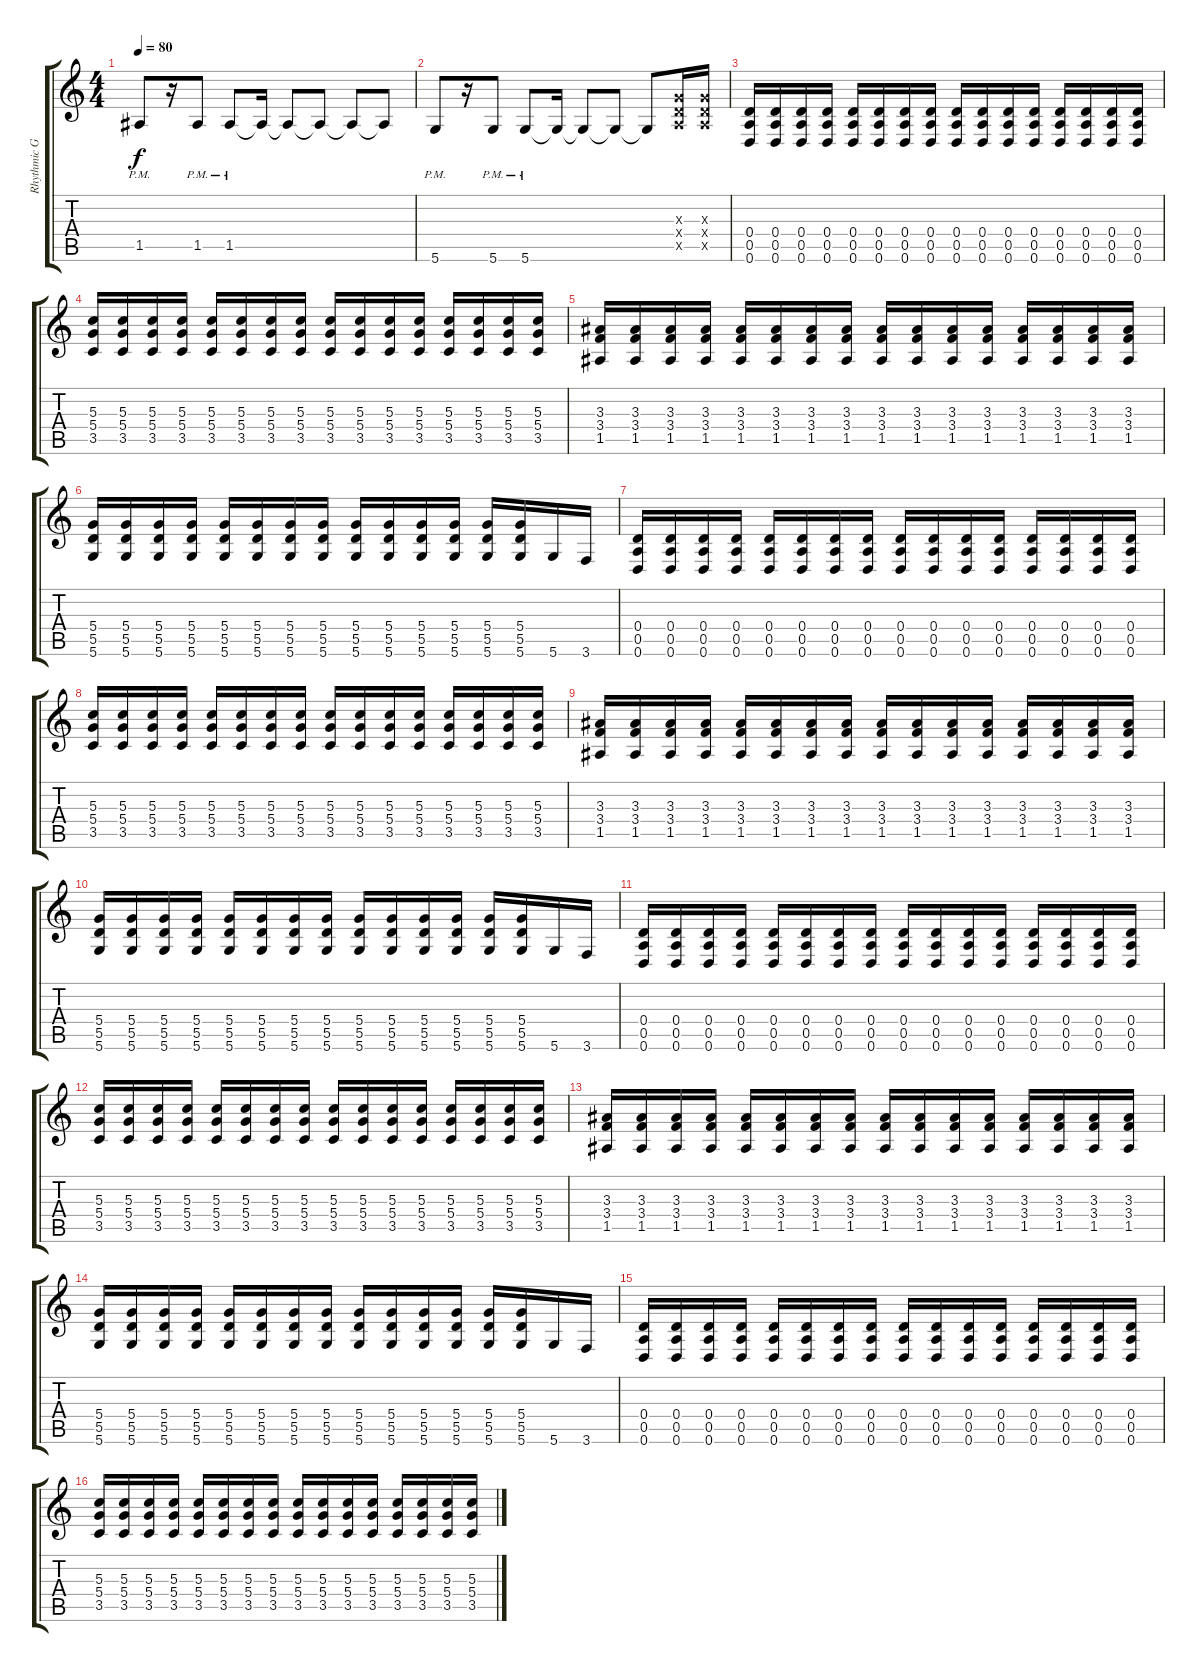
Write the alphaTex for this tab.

\track ("Rhythmic Guitar" "Rhythmic G") {instrument distortionguitar}
\staff {score tabs}
\tuning (E4 B3 G3 D3 A2 D2) {hide}
\ts (4 4)
\tempo 80
\clef g2
\ks c
1.5{pm}.8{dy f} r.16 1.5{pm}.8 1.5{pm}.8 1.5{t}.16 1.5{t}.8 1.5{t}.8 1.5{t}.8 1.5{t}.8 |
5.6{pm}.8 r.16 5.6{pm}.8 5.6{pm}.8 5.6{t}.16 5.6{t}.8 5.6{t}.8 5.6{t}.8 (0.3{x} 0.4{x} 0.5{x}).16 (0.3{x} 0.4{x} 0.5{x}).16 |
(0.4 0.5 0.6).16 (0.4 0.5 0.6).16 (0.4 0.5 0.6).16 (0.4 0.5 0.6).16 (0.4 0.5 0.6).16 (0.4 0.5 0.6).16 (0.4 0.5 0.6).16 (0.4 0.5 0.6).16 (0.4 0.5 0.6).16 (0.4 0.5 0.6).16 (0.4 0.5 0.6).16 (0.4 0.5 0.6).16 (0.4 0.5 0.6).16 (0.4 0.5 0.6).16 (0.4 0.5 0.6).16 (0.4 0.5 0.6).16 |
(5.3 5.4 3.5).16 (5.3 5.4 3.5).16 (5.3 5.4 3.5).16 (5.3 5.4 3.5).16 (5.3 5.4 3.5).16 (5.3 5.4 3.5).16 (5.3 5.4 3.5).16 (5.3 5.4 3.5).16 (5.3 5.4 3.5).16 (5.3 5.4 3.5).16 (5.3 5.4 3.5).16 (5.3 5.4 3.5).16 (5.3 5.4 3.5).16 (5.3 5.4 3.5).16 (5.3 5.4 3.5).16 (5.3 5.4 3.5).16 |
(3.3 3.4 1.5).16 (3.3 3.4 1.5).16 (3.3 3.4 1.5).16 (3.3 3.4 1.5).16 (3.3 3.4 1.5).16 (3.3 3.4 1.5).16 (3.3 3.4 1.5).16 (3.3 3.4 1.5).16 (3.3 3.4 1.5).16 (3.3 3.4 1.5).16 (3.3 3.4 1.5).16 (3.3 3.4 1.5).16 (3.3 3.4 1.5).16 (3.3 3.4 1.5).16 (3.3 3.4 1.5).16 (3.3 3.4 1.5).16 |
(5.4 5.5 5.6).16 (5.4 5.5 5.6).16 (5.4 5.5 5.6).16 (5.4 5.5 5.6).16 (5.4 5.5 5.6).16 (5.4 5.5 5.6).16 (5.4 5.5 5.6).16 (5.4 5.5 5.6).16 (5.4 5.5 5.6).16 (5.4 5.5 5.6).16 (5.4 5.5 5.6).16 (5.4 5.5 5.6).16 (5.4 5.5 5.6).16 (5.4 5.5 5.6).16 5.6.16 3.6.16 |
(0.4 0.5 0.6).16 (0.4 0.5 0.6).16 (0.4 0.5 0.6).16 (0.4 0.5 0.6).16 (0.4 0.5 0.6).16 (0.4 0.5 0.6).16 (0.4 0.5 0.6).16 (0.4 0.5 0.6).16 (0.4 0.5 0.6).16 (0.4 0.5 0.6).16 (0.4 0.5 0.6).16 (0.4 0.5 0.6).16 (0.4 0.5 0.6).16 (0.4 0.5 0.6).16 (0.4 0.5 0.6).16 (0.4 0.5 0.6).16 |
(5.3 5.4 3.5).16 (5.3 5.4 3.5).16 (5.3 5.4 3.5).16 (5.3 5.4 3.5).16 (5.3 5.4 3.5).16 (5.3 5.4 3.5).16 (5.3 5.4 3.5).16 (5.3 5.4 3.5).16 (5.3 5.4 3.5).16 (5.3 5.4 3.5).16 (5.3 5.4 3.5).16 (5.3 5.4 3.5).16 (5.3 5.4 3.5).16 (5.3 5.4 3.5).16 (5.3 5.4 3.5).16 (5.3 5.4 3.5).16 |
(3.3 3.4 1.5).16 (3.3 3.4 1.5).16 (3.3 3.4 1.5).16 (3.3 3.4 1.5).16 (3.3 3.4 1.5).16 (3.3 3.4 1.5).16 (3.3 3.4 1.5).16 (3.3 3.4 1.5).16 (3.3 3.4 1.5).16 (3.3 3.4 1.5).16 (3.3 3.4 1.5).16 (3.3 3.4 1.5).16 (3.3 3.4 1.5).16 (3.3 3.4 1.5).16 (3.3 3.4 1.5).16 (3.3 3.4 1.5).16 |
(5.4 5.5 5.6).16 (5.4 5.5 5.6).16 (5.4 5.5 5.6).16 (5.4 5.5 5.6).16 (5.4 5.5 5.6).16 (5.4 5.5 5.6).16 (5.4 5.5 5.6).16 (5.4 5.5 5.6).16 (5.4 5.5 5.6).16 (5.4 5.5 5.6).16 (5.4 5.5 5.6).16 (5.4 5.5 5.6).16 (5.4 5.5 5.6).16 (5.4 5.5 5.6).16 5.6.16 3.6.16 |
(0.4 0.5 0.6).16 (0.4 0.5 0.6).16 (0.4 0.5 0.6).16 (0.4 0.5 0.6).16 (0.4 0.5 0.6).16 (0.4 0.5 0.6).16 (0.4 0.5 0.6).16 (0.4 0.5 0.6).16 (0.4 0.5 0.6).16 (0.4 0.5 0.6).16 (0.4 0.5 0.6).16 (0.4 0.5 0.6).16 (0.4 0.5 0.6).16 (0.4 0.5 0.6).16 (0.4 0.5 0.6).16 (0.4 0.5 0.6).16 |
(5.3 5.4 3.5).16 (5.3 5.4 3.5).16 (5.3 5.4 3.5).16 (5.3 5.4 3.5).16 (5.3 5.4 3.5).16 (5.3 5.4 3.5).16 (5.3 5.4 3.5).16 (5.3 5.4 3.5).16 (5.3 5.4 3.5).16 (5.3 5.4 3.5).16 (5.3 5.4 3.5).16 (5.3 5.4 3.5).16 (5.3 5.4 3.5).16 (5.3 5.4 3.5).16 (5.3 5.4 3.5).16 (5.3 5.4 3.5).16 |
(3.3 3.4 1.5).16 (3.3 3.4 1.5).16 (3.3 3.4 1.5).16 (3.3 3.4 1.5).16 (3.3 3.4 1.5).16 (3.3 3.4 1.5).16 (3.3 3.4 1.5).16 (3.3 3.4 1.5).16 (3.3 3.4 1.5).16 (3.3 3.4 1.5).16 (3.3 3.4 1.5).16 (3.3 3.4 1.5).16 (3.3 3.4 1.5).16 (3.3 3.4 1.5).16 (3.3 3.4 1.5).16 (3.3 3.4 1.5).16 |
(5.4 5.5 5.6).16 (5.4 5.5 5.6).16 (5.4 5.5 5.6).16 (5.4 5.5 5.6).16 (5.4 5.5 5.6).16 (5.4 5.5 5.6).16 (5.4 5.5 5.6).16 (5.4 5.5 5.6).16 (5.4 5.5 5.6).16 (5.4 5.5 5.6).16 (5.4 5.5 5.6).16 (5.4 5.5 5.6).16 (5.4 5.5 5.6).16 (5.4 5.5 5.6).16 5.6.16 3.6.16 |
(0.4 0.5 0.6).16 (0.4 0.5 0.6).16 (0.4 0.5 0.6).16 (0.4 0.5 0.6).16 (0.4 0.5 0.6).16 (0.4 0.5 0.6).16 (0.4 0.5 0.6).16 (0.4 0.5 0.6).16 (0.4 0.5 0.6).16 (0.4 0.5 0.6).16 (0.4 0.5 0.6).16 (0.4 0.5 0.6).16 (0.4 0.5 0.6).16 (0.4 0.5 0.6).16 (0.4 0.5 0.6).16 (0.4 0.5 0.6).16 |
(5.3 5.4 3.5).16 (5.3 5.4 3.5).16 (5.3 5.4 3.5).16 (5.3 5.4 3.5).16 (5.3 5.4 3.5).16 (5.3 5.4 3.5).16 (5.3 5.4 3.5).16 (5.3 5.4 3.5).16 (5.3 5.4 3.5).16 (5.3 5.4 3.5).16 (5.3 5.4 3.5).16 (5.3 5.4 3.5).16 (5.3 5.4 3.5).16 (5.3 5.4 3.5).16 (5.3 5.4 3.5).16 (5.3 5.4 3.5).16
